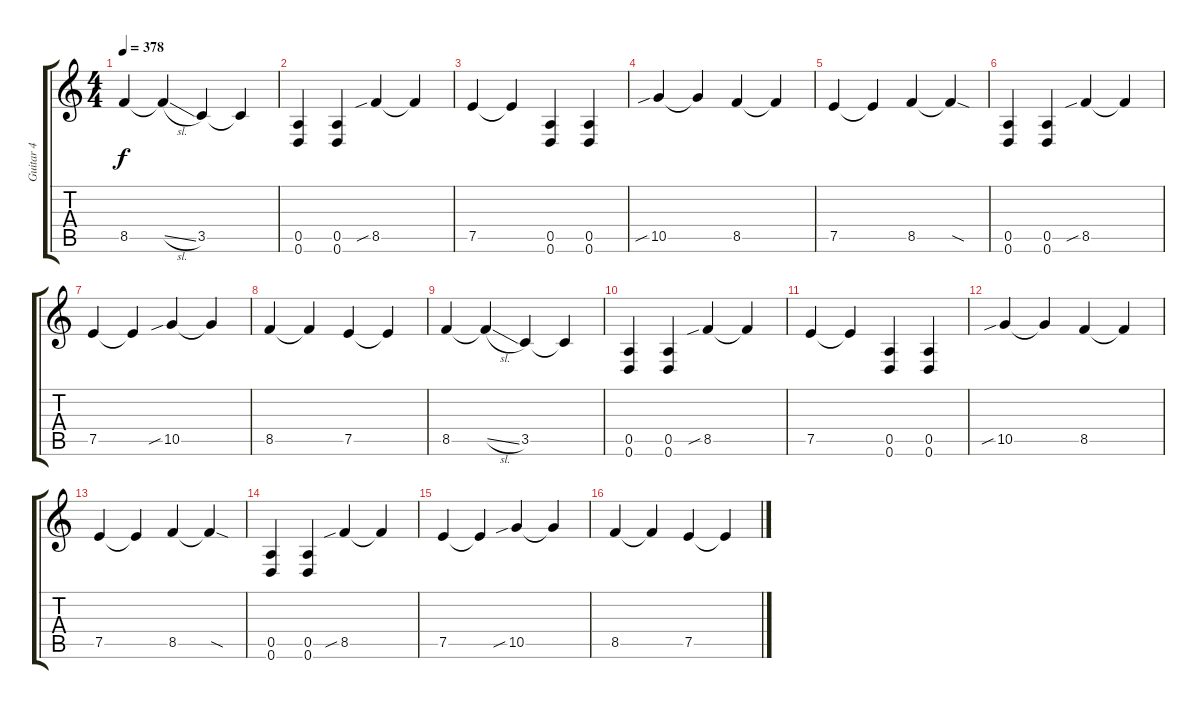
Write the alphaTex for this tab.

\track ("Guitar 4" "Guitar 4") {instrument distortionguitar}
\staff {score tabs}
\tuning (E4 B3 G3 D3 A2 D2) {hide}
\ts (4 4)
\tempo 378
\clef g2
\ks c
8.5.4{dy f} 8.5{sl t}.4 3.5.4 3.5{t}.4 |
(0.5 0.6).4 (0.5 0.6).4 8.5{sib}.4 8.5{t}.4 |
7.5.4 7.5{t}.4 (0.5 0.6).4 (0.5 0.6).4 |
10.5{sib}.4 10.5{t}.4 8.5.4 8.5{t}.4 |
7.5.4 7.5{t}.4 8.5.4 8.5{sod t}.4 |
(0.5 0.6).4 (0.5 0.6).4 8.5{sib}.4 8.5{t}.4 |
7.5.4 7.5{t}.4 10.5{sib}.4 10.5{t}.4 |
8.5.4 8.5{t}.4 7.5.4 7.5{t}.4 |
8.5.4 8.5{sl t}.4 3.5.4 3.5{t}.4 |
(0.5 0.6).4 (0.5 0.6).4 8.5{sib}.4 8.5{t}.4 |
7.5.4 7.5{t}.4 (0.5 0.6).4 (0.5 0.6).4 |
10.5{sib}.4 10.5{t}.4 8.5.4 8.5{t}.4 |
7.5.4 7.5{t}.4 8.5.4 8.5{sod t}.4 |
(0.5 0.6).4 (0.5 0.6).4 8.5{sib}.4 8.5{t}.4 |
7.5.4 7.5{t}.4 10.5{sib}.4 10.5{t}.4 |
8.5.4 8.5{t}.4 7.5.4 7.5{t}.4
